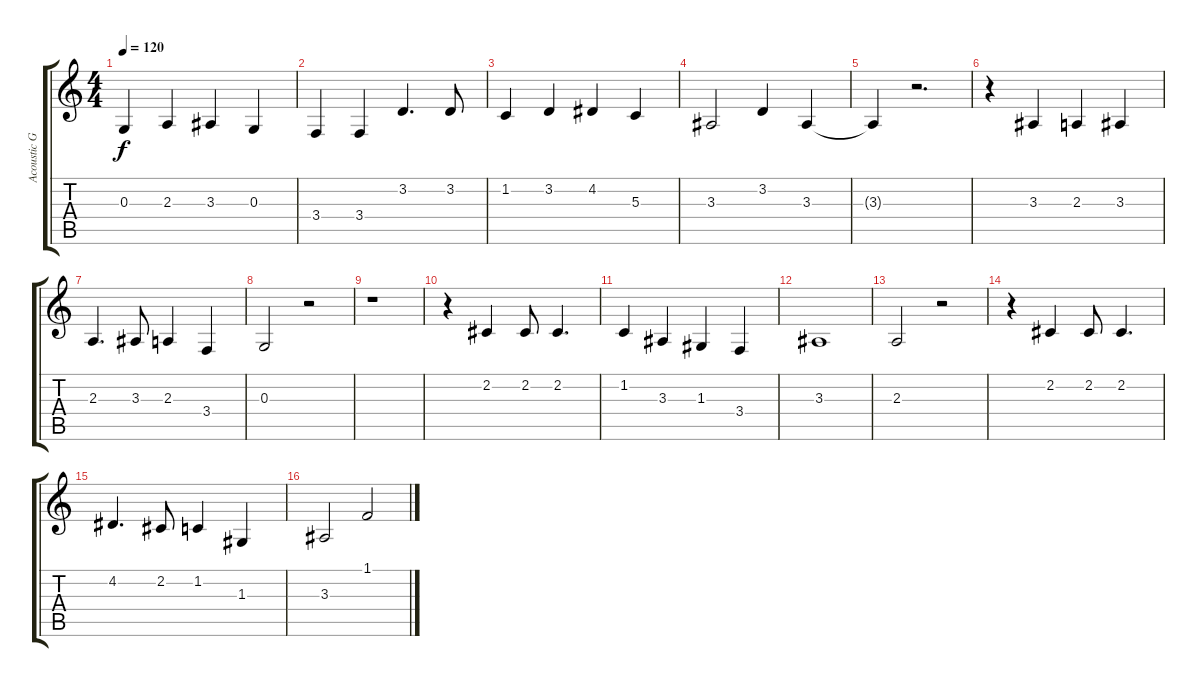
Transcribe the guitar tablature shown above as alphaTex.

\track ("Acoustic Grand Piano" "Acoustic G") {instrument acousticgrandpiano}
\staff {score tabs}
\tuning (E4 B3 G3 D3 A2 E2) {hide}
\ts (4 4)
\tempo 120
\clef g2
\ks c
0.3.4{dy f} 2.3.4 3.3.4 0.3.4 |
3.4.4 3.4.4 3.2.4{d} 3.2.8 |
1.2.4 3.2.4 4.2.4 5.3.4 |
3.3.2 3.2.4 3.3.4 |
3.3{t}.4 r.2{d} |
r.4 3.3.4 2.3.4 3.3.4 |
2.3.4{d} 3.3.8 2.3.4 3.4.4 |
0.3.2 r.2 |
r.1 |
r.4 2.2.4 2.2.8 2.2.4{d} |
1.2.4 3.3.4 1.3.4 3.4.4 |
3.3.1 |
2.3.2 r.2 |
r.4 2.2.4 2.2.8 2.2.4{d} |
4.2.4{d} 2.2.8 1.2.4 1.3.4 |
3.3.2 1.1.2
